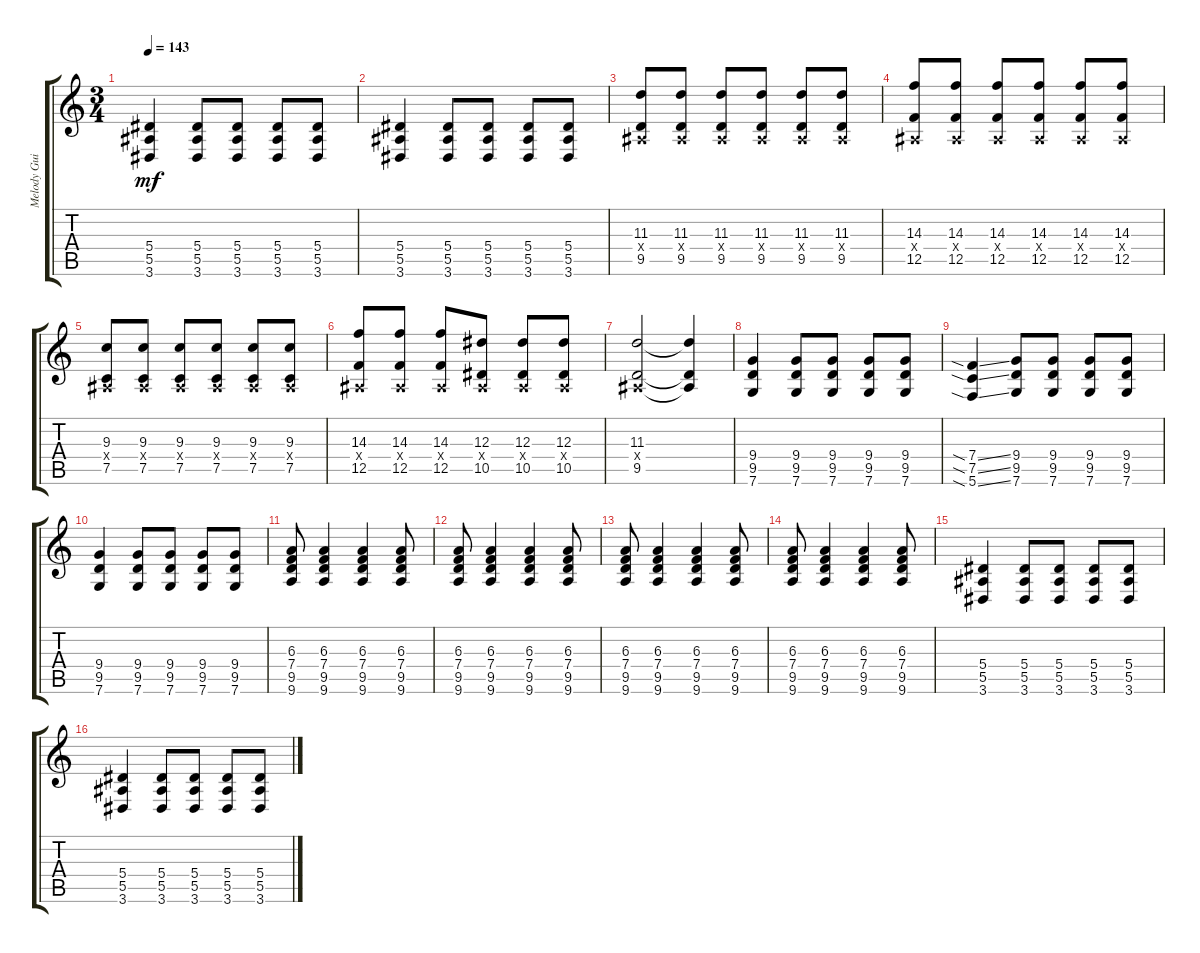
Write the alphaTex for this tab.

\track ("Melody Guitar" "Melody Gui") {instrument distortionguitar}
\staff {score tabs}
\tuning (C4 G3 Eb3 Bb2 F2 C2) {hide}
\ts (3 4)
\tempo 143
\clef g2
\ks c
(5.4 5.5 3.6).4{dy mf} (5.4 5.5 3.6).8 (5.4 5.5 3.6).8 (5.4 5.5 3.6).8 (5.4 5.5 3.6).8 |
(5.4 5.5 3.6).4 (5.4 5.5 3.6).8 (5.4 5.5 3.6).8 (5.4 5.5 3.6).8 (5.4 5.5 3.6).8 |
(11.3 0.4{x} 9.5).8 (11.3 0.4{x} 9.5).8 (11.3 0.4{x} 9.5).8 (11.3 0.4{x} 9.5).8 (11.3 0.4{x} 9.5).8 (11.3 0.4{x} 9.5).8 |
(14.3 0.4{x} 12.5).8 (14.3 0.4{x} 12.5).8 (14.3 0.4{x} 12.5).8 (14.3 0.4{x} 12.5).8 (14.3 0.4{x} 12.5).8 (14.3 0.4{x} 12.5).8 |
(9.3 0.4{x} 7.5).8 (9.3 0.4{x} 7.5).8 (9.3 0.4{x} 7.5).8 (9.3 0.4{x} 7.5).8 (9.3 0.4{x} 7.5).8 (9.3 0.4{x} 7.5).8 |
(14.3 0.4{x} 12.5).8 (14.3 0.4{x} 12.5).8 (14.3 0.4{x} 12.5).8 (12.3 0.4{x} 10.5).8 (12.3 0.4{x} 10.5).8 (12.3 0.4{x} 10.5).8 |
(11.3 0.4{x} 9.5).2 (11.3{t} 0.4{t} 9.5{t}).4 |
(9.4 9.5 7.6).4 (9.4 9.5 7.6).8 (9.4 9.5 7.6).8 (9.4 9.5 7.6).8 (9.4 9.5 7.6).8 |
(7.4{sia ss} 7.5{sia ss} 5.6{sia ss}).4 (9.4 9.5 7.6).8 (9.4 9.5 7.6).8 (9.4 9.5 7.6).8 (9.4 9.5 7.6).8 |
(9.4 9.5 7.6).4 (9.4 9.5 7.6).8 (9.4 9.5 7.6).8 (9.4 9.5 7.6).8 (9.4 9.5 7.6).8 |
(6.3 7.4 9.5 9.6).8 (6.3 7.4 9.5 9.6).4 (6.3 7.4 9.5 9.6).4 (6.3 7.4 9.5 9.6).8 |
(6.3 7.4 9.5 9.6).8 (6.3 7.4 9.5 9.6).4 (6.3 7.4 9.5 9.6).4 (6.3 7.4 9.5 9.6).8 |
(6.3 7.4 9.5 9.6).8 (6.3 7.4 9.5 9.6).4 (6.3 7.4 9.5 9.6).4 (6.3 7.4 9.5 9.6).8 |
(6.3 7.4 9.5 9.6).8 (6.3 7.4 9.5 9.6).4 (6.3 7.4 9.5 9.6).4 (6.3 7.4 9.5 9.6).8 |
(5.4 5.5 3.6).4 (5.4 5.5 3.6).8 (5.4 5.5 3.6).8 (5.4 5.5 3.6).8 (5.4 5.5 3.6).8 |
(5.4 5.5 3.6).4 (5.4 5.5 3.6).8 (5.4 5.5 3.6).8 (5.4 5.5 3.6).8 (5.4 5.5 3.6).8
